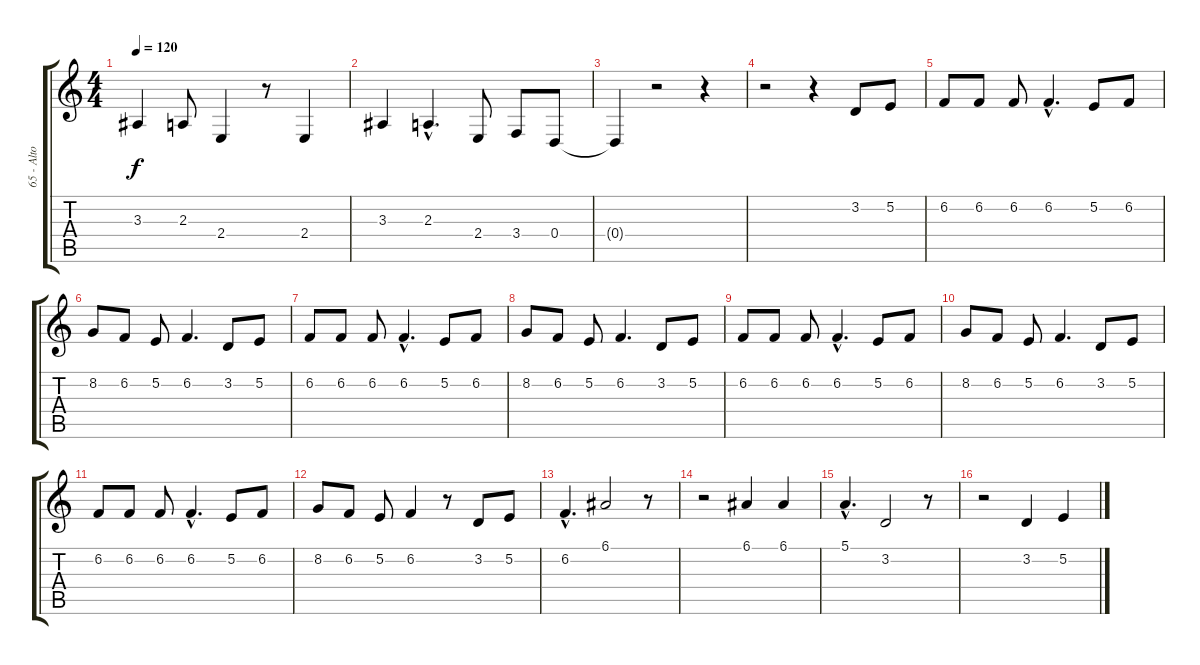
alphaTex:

\track ("65 - Alto Sax" "65 - Alto ") {instrument altosax}
\staff {score tabs}
\tuning (E4 B3 G3 D3 A2 E2) {hide}
\ts (4 4)
\tempo 120
\clef g2
\ks c
3.3.4{dy f} 2.3.8 2.4.4 r.8 2.4.4 |
3.3.4 2.3{hac}.4{d} 2.4.8 3.4.8 0.4.8 |
0.4{t}.4 r.2 r.4 |
r.2 r.4 3.2.8 5.2.8 |
6.2.8 6.2.8 6.2.8 6.2{hac}.4{d} 5.2.8 6.2.8 |
8.2.8 6.2.8 5.2.8 6.2.4{d} 3.2.8 5.2.8 |
6.2.8 6.2.8 6.2.8 6.2{hac}.4{d} 5.2.8 6.2.8 |
8.2.8 6.2.8 5.2.8 6.2.4{d} 3.2.8 5.2.8 |
6.2.8 6.2.8 6.2.8 6.2{hac}.4{d} 5.2.8 6.2.8 |
8.2.8 6.2.8 5.2.8 6.2.4{d} 3.2.8 5.2.8 |
6.2.8 6.2.8 6.2.8 6.2{hac}.4{d} 5.2.8 6.2.8 |
8.2.8 6.2.8 5.2.8 6.2.4 r.8 3.2.8 5.2.8 |
6.2{hac}.4{d} 6.1.2 r.8 |
r.2 6.1.4 6.1.4 |
5.1{hac}.4{d} 3.2.2 r.8 |
r.2 3.2.4 5.2.4
